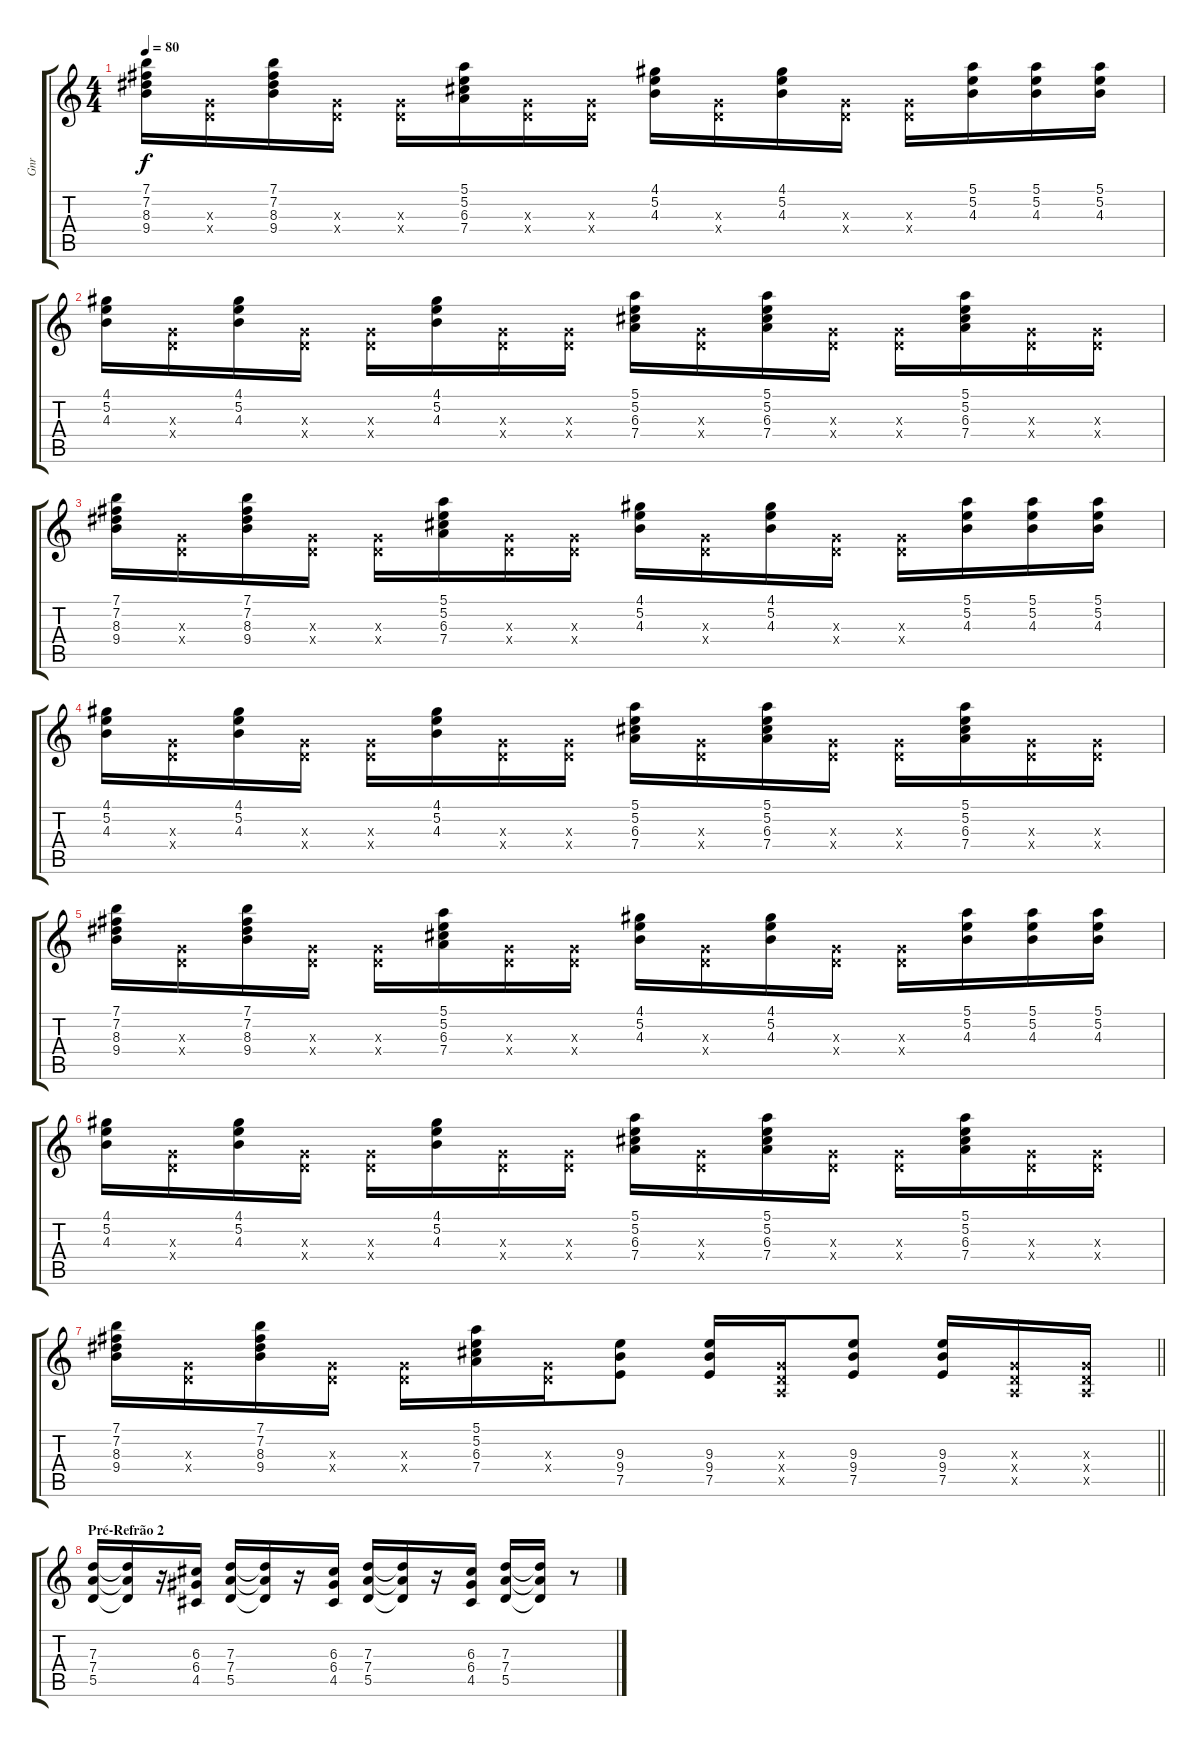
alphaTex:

\track ("Gnr" "Gnr") {instrument overdrivenguitar}
\staff {score tabs}
\tuning (E4 B3 G3 D3 A2 E2) {hide}
\ts (4 4)
\tempo 80
\clef g2
\ks c
(7.1 7.2 8.3 9.4).16{dy f} (0.3{x} 0.4{x}).16 (7.1 7.2 8.3 9.4).16 (0.3{x} 0.4{x}).16 (0.3{x} 0.4{x}).16 (5.1 5.2 6.3 7.4).16 (0.3{x} 0.4{x}).16 (0.3{x} 0.4{x}).16 (4.1 5.2 4.3).16 (0.3{x} 0.4{x}).16 (4.1 5.2 4.3).16 (0.3{x} 0.4{x}).16 (0.3{x} 0.4{x}).16 (5.1 5.2 4.3).16 (5.1 5.2 4.3).16 (5.1 5.2 4.3).16 |
(4.1 5.2 4.3).16 (0.3{x} 0.4{x}).16 (4.1 5.2 4.3).16 (0.3{x} 0.4{x}).16 (0.3{x} 0.4{x}).16 (4.1 5.2 4.3).16 (0.3{x} 0.4{x}).16 (0.3{x} 0.4{x}).16 (5.1 5.2 6.3 7.4).16 (0.3{x} 0.4{x}).16 (5.1 5.2 6.3 7.4).16 (0.3{x} 0.4{x}).16 (0.3{x} 0.4{x}).16 (5.1 5.2 6.3 7.4).16 (0.3{x} 0.4{x}).16 (0.3{x} 0.4{x}).16 |
(7.1 7.2 8.3 9.4).16 (0.3{x} 0.4{x}).16 (7.1 7.2 8.3 9.4).16 (0.3{x} 0.4{x}).16 (0.3{x} 0.4{x}).16 (5.1 5.2 6.3 7.4).16 (0.3{x} 0.4{x}).16 (0.3{x} 0.4{x}).16 (4.1 5.2 4.3).16 (0.3{x} 0.4{x}).16 (4.1 5.2 4.3).16 (0.3{x} 0.4{x}).16 (0.3{x} 0.4{x}).16 (5.1 5.2 4.3).16 (5.1 5.2 4.3).16 (5.1 5.2 4.3).16 |
(4.1 5.2 4.3).16 (0.3{x} 0.4{x}).16 (4.1 5.2 4.3).16 (0.3{x} 0.4{x}).16 (0.3{x} 0.4{x}).16 (4.1 5.2 4.3).16 (0.3{x} 0.4{x}).16 (0.3{x} 0.4{x}).16 (5.1 5.2 6.3 7.4).16 (0.3{x} 0.4{x}).16 (5.1 5.2 6.3 7.4).16 (0.3{x} 0.4{x}).16 (0.3{x} 0.4{x}).16 (5.1 5.2 6.3 7.4).16 (0.3{x} 0.4{x}).16 (0.3{x} 0.4{x}).16 |
(7.1 7.2 8.3 9.4).16 (0.3{x} 0.4{x}).16 (7.1 7.2 8.3 9.4).16 (0.3{x} 0.4{x}).16 (0.3{x} 0.4{x}).16 (5.1 5.2 6.3 7.4).16 (0.3{x} 0.4{x}).16 (0.3{x} 0.4{x}).16 (4.1 5.2 4.3).16 (0.3{x} 0.4{x}).16 (4.1 5.2 4.3).16 (0.3{x} 0.4{x}).16 (0.3{x} 0.4{x}).16 (5.1 5.2 4.3).16 (5.1 5.2 4.3).16 (5.1 5.2 4.3).16 |
(4.1 5.2 4.3).16 (0.3{x} 0.4{x}).16 (4.1 5.2 4.3).16 (0.3{x} 0.4{x}).16 (0.3{x} 0.4{x}).16 (4.1 5.2 4.3).16 (0.3{x} 0.4{x}).16 (0.3{x} 0.4{x}).16 (5.1 5.2 6.3 7.4).16 (0.3{x} 0.4{x}).16 (5.1 5.2 6.3 7.4).16 (0.3{x} 0.4{x}).16 (0.3{x} 0.4{x}).16 (5.1 5.2 6.3 7.4).16 (0.3{x} 0.4{x}).16 (0.3{x} 0.4{x}).16 |
\barLineRight lightlight
(7.1 7.2 8.3 9.4).16 (0.3{x} 0.4{x}).16 (7.1 7.2 8.3 9.4).16 (0.3{x} 0.4{x}).16 (0.3{x} 0.4{x}).16 (5.1 5.2 6.3 7.4).16 (0.3{x} 0.4{x}).16 (9.3 9.4 7.5).8 (9.3 9.4 7.5).16 (0.3{x} 0.4{x} 0.5{x}).16 (9.3 9.4 7.5).8 (9.3 9.4 7.5).16 (0.3{x} 0.4{x} 0.5{x}).16 (0.3{x} 0.4{x} 0.5{x}).16 |
\section ("" "Pré-Refrão 2")
(7.3 7.4 5.5).16 (7.3{t} 7.4{t} 5.5{t}).16 r.16 (6.3 6.4 4.5).16 (7.3 7.4 5.5).16 (7.3{t} 7.4{t} 5.5{t}).16 r.16 (6.3 6.4 4.5).16 (7.3 7.4 5.5).16 (7.3{t} 7.4{t} 5.5{t}).16 r.16 (6.3 6.4 4.5).16 (7.3 7.4 5.5).16 (7.3{t} 7.4{t} 5.5{t}).16 r.8
